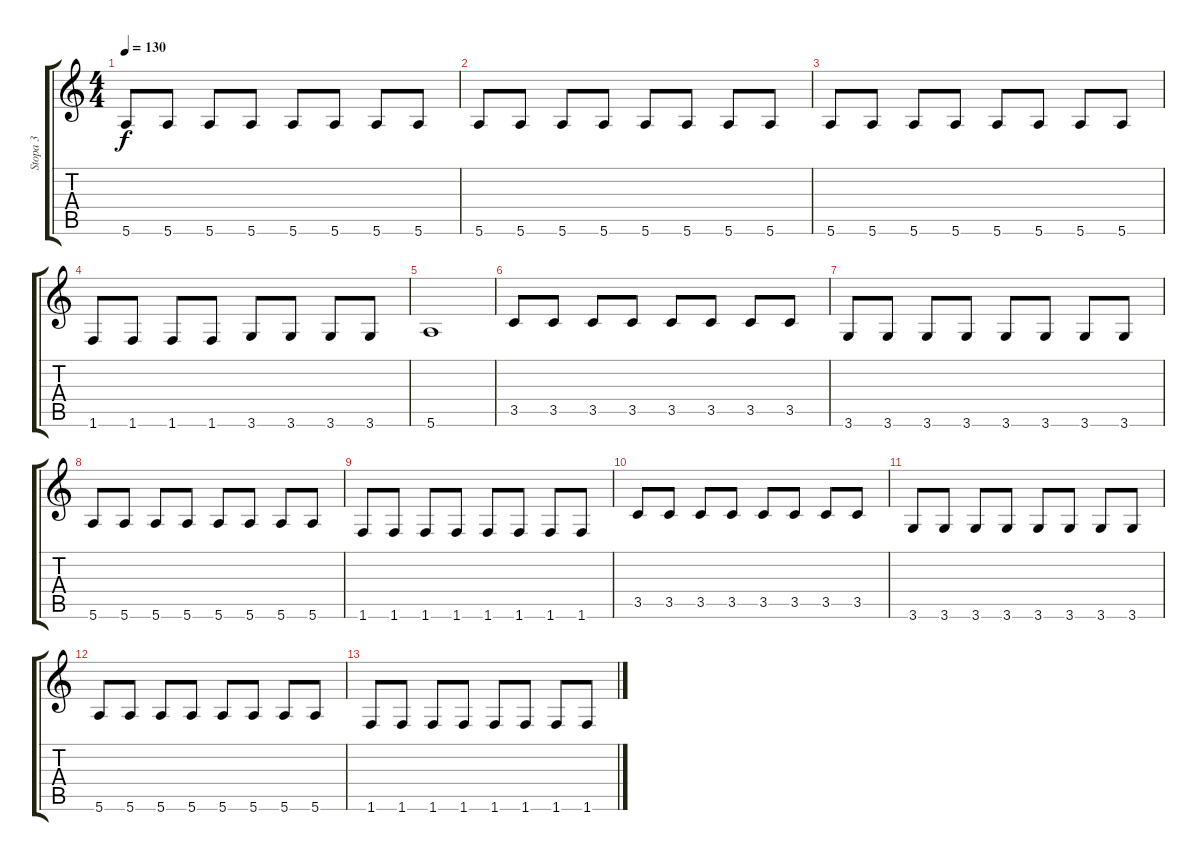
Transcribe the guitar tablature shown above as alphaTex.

\track ("Stopa 3" "Stopa 3") {instrument electricbassfinger}
\staff {score tabs}
\tuning (E4 B3 G3 D3 A2 E2) {hide}
\ts (4 4)
\tempo 130
\clef g2
\ks c
5.6.8{dy f} 5.6.8 5.6.8 5.6.8 5.6.8 5.6.8 5.6.8 5.6.8 |
5.6.8 5.6.8 5.6.8 5.6.8 5.6.8 5.6.8 5.6.8 5.6.8 |
5.6.8 5.6.8 5.6.8 5.6.8 5.6.8 5.6.8 5.6.8 5.6.8 |
1.6.8 1.6.8 1.6.8 1.6.8 3.6.8 3.6.8 3.6.8 3.6.8 |
5.6.1 |
3.5.8 3.5.8 3.5.8 3.5.8 3.5.8 3.5.8 3.5.8 3.5.8 |
3.6.8 3.6.8 3.6.8 3.6.8 3.6.8 3.6.8 3.6.8 3.6.8 |
5.6.8 5.6.8 5.6.8 5.6.8 5.6.8 5.6.8 5.6.8 5.6.8 |
1.6.8 1.6.8 1.6.8 1.6.8 1.6.8 1.6.8 1.6.8 1.6.8 |
3.5.8 3.5.8 3.5.8 3.5.8 3.5.8 3.5.8 3.5.8 3.5.8 |
3.6.8 3.6.8 3.6.8 3.6.8 3.6.8 3.6.8 3.6.8 3.6.8 |
5.6.8 5.6.8 5.6.8 5.6.8 5.6.8 5.6.8 5.6.8 5.6.8 |
1.6.8 1.6.8 1.6.8 1.6.8 1.6.8 1.6.8 1.6.8 1.6.8
